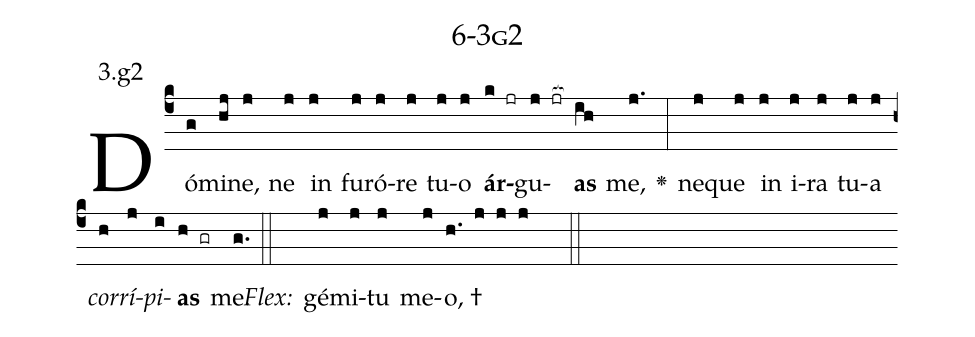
name: 6-3g2;
annotation: 3.g2;
%%
(c4)Dó(g)mi(hj)ne,(j) ne(j) in(j) fu(j)ró(j)re(j) tu(j)o(j) <b>ár</b>(k jr)gu(j jr[ocb:1{])<b>as</b>(ih[ocb:0}]) me,(j.) <v>\greheightstar</v>(:) ne(j)que(j) in(j) i(j)ra(j) tu(j)a(j) <i>cor</i>(h)<i>rí</i>(j)<i>pi</i>(i)<b>as</b>(h gr) me.(g.) (::)
<i>Flex:</i>()  gé(j)mi(j)tu(j) me(j)o, †(h. j j j  ::)

%E(j) u(h) o(j) u(i) a(h) e.(g.) (::)
